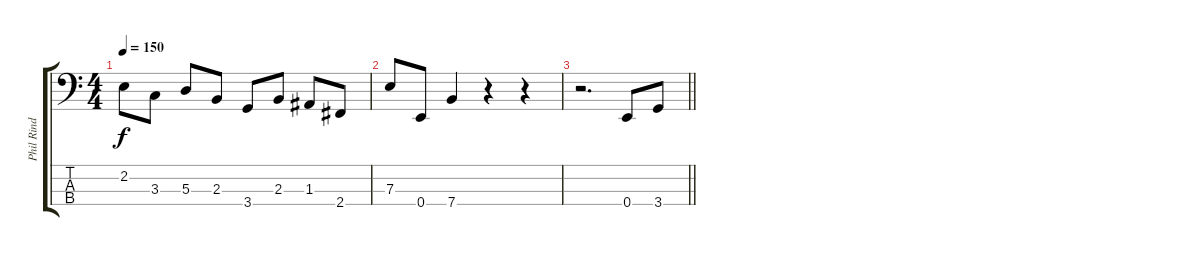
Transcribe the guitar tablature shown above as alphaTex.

\track ("Phil Rind" "Phil Rind") {instrument electricbasspick}
\staff {score tabs}
\tuning (G2 D2 A1 E1) {hide}
\ts (4 4)
\tempo 150
\clef f4
\ks c
2.2.8{dy f} 3.3.8 5.3.8 2.3.8 3.4.8 2.3.8 1.3.8 2.4.8 |
7.3.8 0.4.8 7.4.4 r.4 r.4 |
\barLineRight lightlight
r.2{d} 0.4.8 3.4.8
